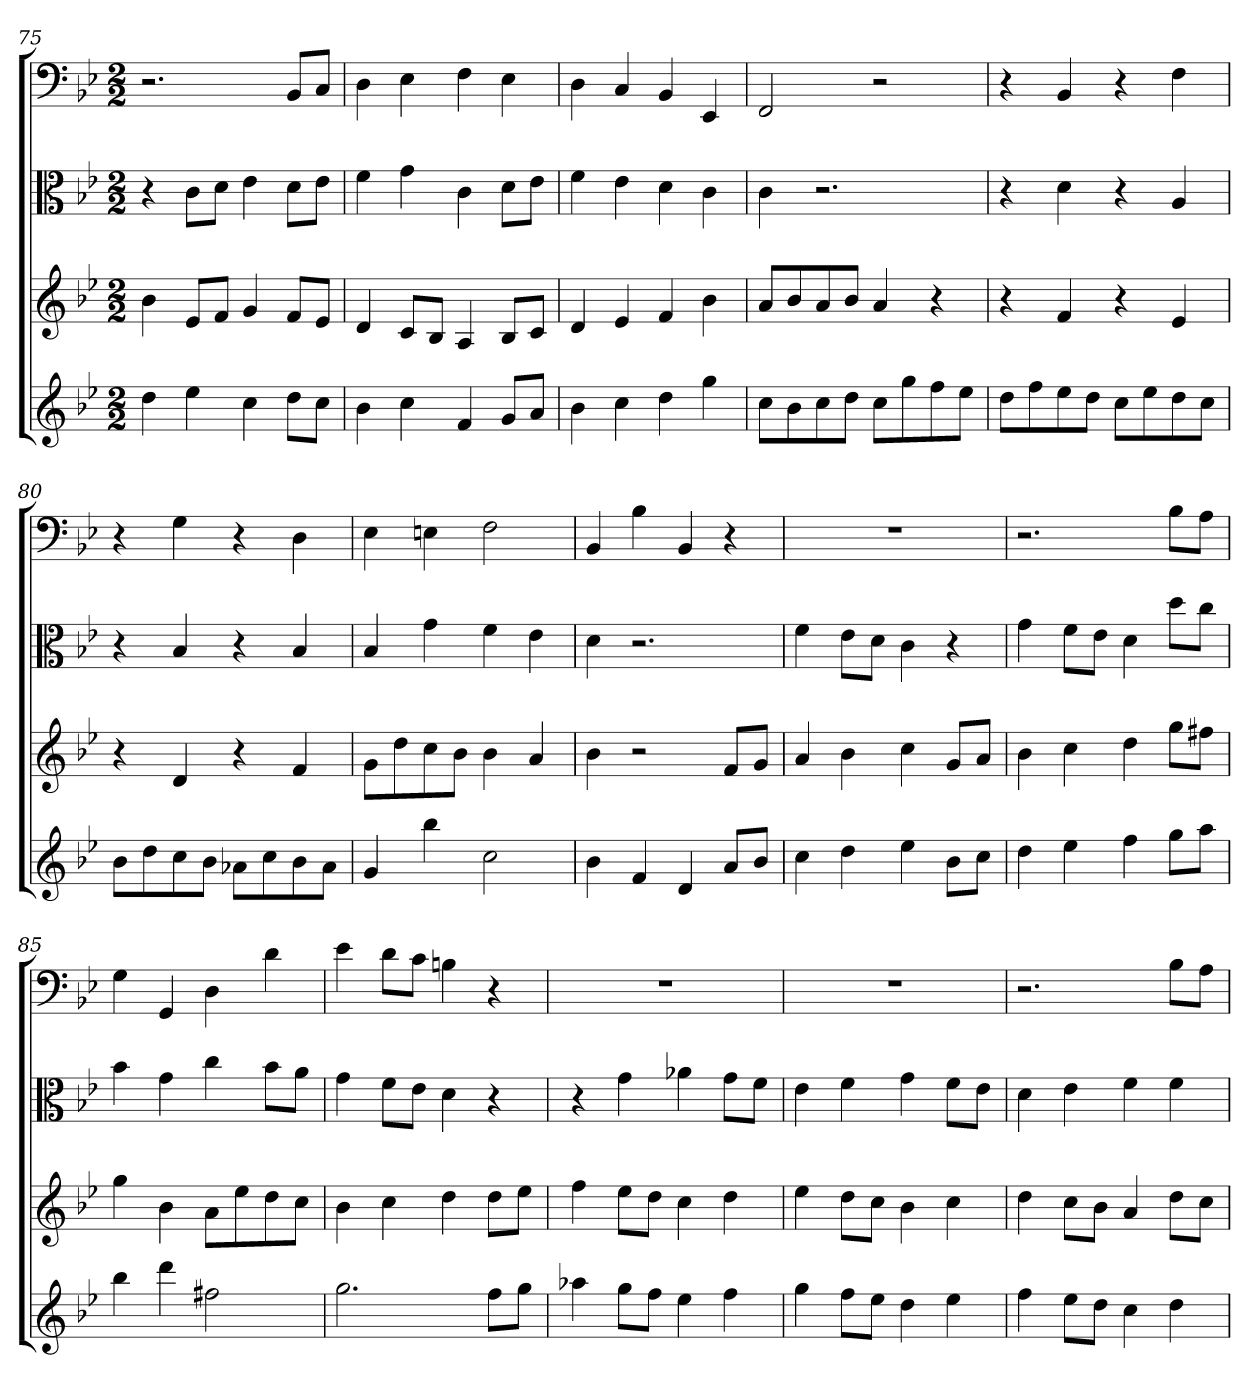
**kern	**kern	**kern	**kern
*part4	*part3	*part2	*part1
*staff4	*staff3	*staff2	*staff1
*	*	*clefC3	*clefF4
*k[b-e-]	*k[b-e-]	*k[b-e-]	*k[b-e-]
*B-:	*B-:	*B-:	*B-:
*M2/2	*M2/2	*M2/2	*M2/2
=75	=75	=75	=75
4dd	4b-	4r	2.r
4ee-	8e-L	8c\L	.
.	8fJ	8d\J	.
4cc	4g	4e-	.
8ddL	8fL	8d\L	8BB-/L
8ccJ	8e-J	8e-\J	8C/J
=76	=76	=76	=76
4b-	4d	4f	4D
4cc	8cL	4g	4E-
.	8B-J	.	.
4f	4A	4c	4F
8gL	8B-L	8d\L	4E-
8aJ	8cJ	8e-\J	.
=77	=77	=77	=77
4b-	4d	4f	4D
4cc	4e-	4e-	4C
4dd	4f	4d	4BB-
4gg	4b-	4c	4EE-
=78	=78	=78	=78
8ccL	8aL	4c	2FF
8b-	8b-	.	.
8cc	8a	2.r	.
8ddJ	8b-J	.	.
8ccL	4a	.	2r
8gg	.	.	.
8ff	4r	.	.
8ee-J	.	.	.
=79	=79	=79	=79
8ddL	4r	4r	4r
8ff	.	.	.
8ee-	4f	4d	4BB-
8ddJ	.	.	.
8ccL	4r	4r	4r
8ee-	.	.	.
8dd	4e-	4A	4F
8ccJ	.	.	.
=80	=80	=80	=80
8b-L	4r	4r	4r
8dd	.	.	.
8cc	4d	4B-	4G
8b-J	.	.	.
8a-XL	4r	4r	4r
8cc	.	.	.
8b-	4f	4B-	4D
8a-J	.	.	.
=81	=81	=81	=81
4g	8gL	4B-	4E-
.	8dd	.	.
4bb-	8cc	4g	4En
.	8b-J	.	.
2cc	4b-	4f	2F
.	4a	4e-	.
=82	=82	=82	=82
4b-	4b-	4d	4BB-
4f	2r	2.r	4B-
4d	.	.	4BB-
8aL	8fL	.	4r
8b-J	8gJ	.	.
=83	=83	=83	=83
4cc	4a	4f	1r
4dd	4b-	8e-\L	.
.	.	8d\J	.
4ee-	4cc	4c	.
8b-L	8gL	4r	.
8ccJ	8aJ	.	.
=84	=84	=84	=84
4dd	4b-	4g	2.r
4ee-	4cc	8f\L	.
.	.	8e-\J	.
4ff	4dd	4d	.
8ggL	8ggL	8dd\L	8B-\L
8aaJ	8ff#XJ	8cc\J	8A\J
=85	=85	=85	=85
4bb-	4gg	4b-	4G
4ddd	4b-	4g	4GG
2ff#X	8aL	4cc	4D
.	8ee-	.	.
.	8dd	8b-\L	4d
.	8ccJ	8a\J	.
=86	=86	=86	=86
2.gg	4b-	4g	4e-
.	4cc	8f\L	8d\L
.	.	8e-\J	8c\J
.	4dd	4d	4Bn
8ffL	8ddL	4r	4r
8ggJ	8ee-J	.	.
=87	=87	=87	=87
4aa-X	4ff	4r	1r
8ggL	8ee-L	4g	.
8ffJ	8ddJ	.	.
4ee-	4cc	4a-X	.
4ff	4dd	8g\L	.
.	.	8f\J	.
=88	=88	=88	=88
4gg	4ee-	4e-	1r
8ffL	8ddL	4f	.
8ee-J	8ccJ	.	.
4dd	4b-	4g	.
4ee-	4cc	8f\L	.
.	.	8e-\J	.
=89	=89	=89	=89
4ff	4dd	4d	2.r
8ee-L	8ccL	4e-	.
8ddJ	8b-J	.	.
4cc	4a	4f	.
4dd	8ddL	4f	8B-\L
.	8ccJ	.	8A\J
=	=	=	=
*-	*-	*-	*-
